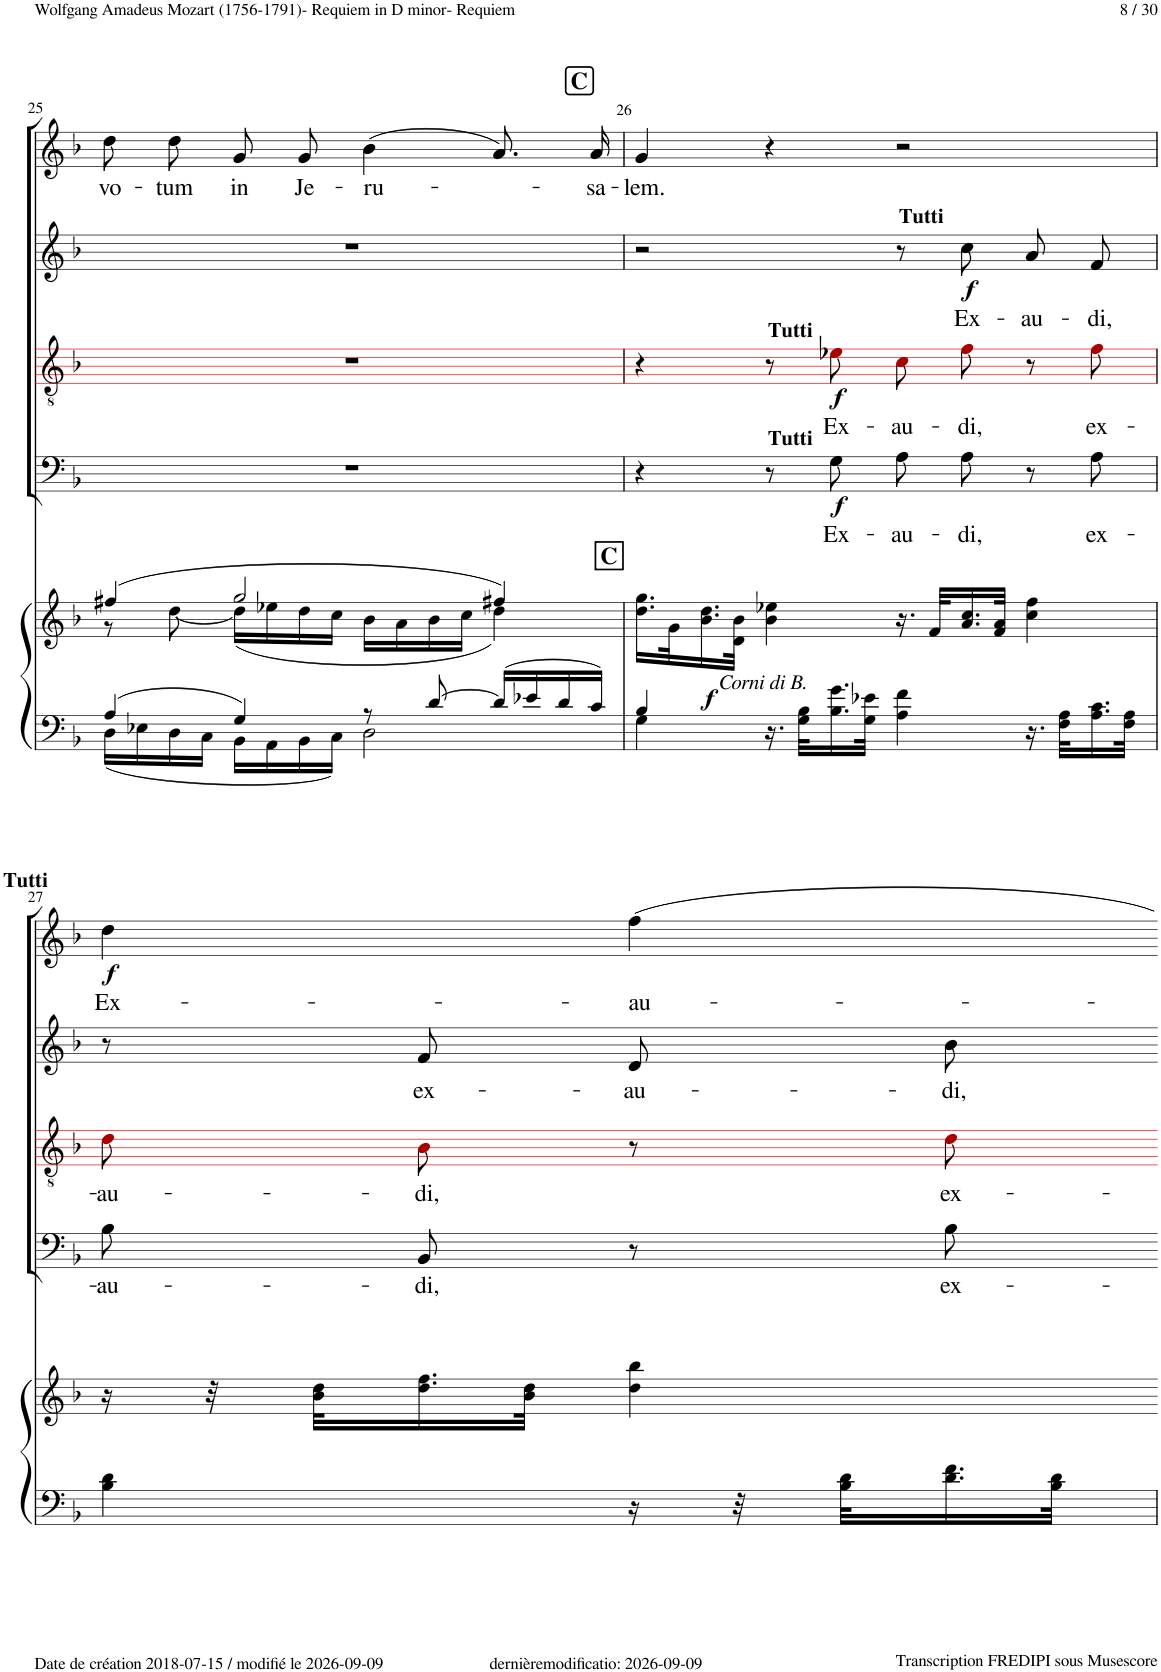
**kern	**kern	**dynam	**kern	**text	**dynam	**kern	**text	**dynam	**kern	**text	**dynam	**kern	**text	**dynam
*part5	*part5	*part5	*part4	*part4	*part4	*part3	*part3	*part3	*part2	*part2	*part2	*part1	*part1	*part1
*staff6	*staff5	*staff5/6	*staff4	*staff4	*staff4	*staff3	*staff3	*staff3	*staff2	*staff2	*staff2	*staff1	*staff1	*staff1
*I"Piano	*	*	*I"Basso Chorus	*	*	*I"Tenor Chorus	*	*	*I"Alto Chorus	*	*	*I"Soprano Chorus	*	*
*I'Pno	*	*	*I'Ch	*	*	*	*	*	*I'Ch	*	*	*I'Ch	*	*
!!LO:PB:g=z
*clefF4	*clefG2	*	*clefF4	*	*	*clefGv2	*	*	*clefG2	*	*	*clefG2	*	*
*	*	*	*	*	*	*ITrd8c14	*	*	*	*	*	*	*	*
*k[b-]	*k[b-]	*	*k[b-]	*	*	*k[b-]	*	*	*k[b-]	*	*	*k[b-]	*	*
*M4/4	*M4/4	*	*M4/4	*	*	*M4/4	*	*	*M4/4	*	*	*M4/4	*	*
*met(c)	*met(c)	*	*met(c)	*	*	*met(c)	*	*	*met(c)	*	*	*met(c)	*	*
=25	=25	=25	=25	=25	=25	=25	=25	=25	=25	=25	=25	=25	=25	=25
*^	*^	*	*	*	*	*	*	*	*	*	*	*	*	*
!	!	!	!	!	!	!	!	!	!	!	!	!	!	!	!LO:LY:b	!
4A/	16D\LL	(4ff#X/	8r	.	1r	.	.	1r	.	.	1r	.	.	8dd\L	vo-	.
.	16E-X\	.	.	.	.	.	.	.	.	.	.	.	.	.	.	.
!	!	!	!	!	!	!	!	!	!	!	!	!	!	!	!LO:LY:b	!
.	16D\	.	[8dd\	.	.	.	.	.	.	.	.	.	.	8dd\J	-tum	.
.	16C\JJ	.	.	.	.	.	.	.	.	.	.	.	.	.	.	.
!	!	!	!	!	!	!	!	!	!	!	!	!	!	!	!LO:LY:b	!
4G/	16BB-\LL	2gg/	(16dd\LL]	.	.	.	.	.	.	.	.	.	.	8g/L	in	.
.	16AA\	.	16ee-X\	.	.	.	.	.	.	.	.	.	.	.	.	.
!	!	!	!	!	!	!	!	!	!	!	!	!	!	!	!LO:LY:b	!
.	16BB-\	.	16dd\	.	.	.	.	.	.	.	.	.	.	8g/J	Je-	.
.	16C\JJ	.	16cc\JJ	.	.	.	.	.	.	.	.	.	.	.	.	.
!	!	!	!	!	!	!	!	!	!	!	!	!	!	!	!LO:LY:b	!
8r	2D\	.	16b-\LL	.	.	.	.	.	.	.	.	.	.	(4b-\	-ru-	.
.	.	.	16a\	.	.	.	.	.	.	.	.	.	.	.	.	.
[8d/	.	.	16b-\	.	.	.	.	.	.	.	.	.	.	.	.	.
.	.	.	16cc\JJ	.	.	.	.	.	.	.	.	.	.	.	.	.
16d/LL]	.	4ff#X/)	4dd\)	.	.	.	.	.	.	.	.	.	.	8.a/L)	.	.
16e-X/	.	.	.	.	.	.	.	.	.	.	.	.	.	.	.	.
16d/	.	.	.	.	.	.	.	.	.	.	.	.	.	.	.	.
!	!	!	!	!	!	!	!	!	!	!	!	!	!	!	!LO:LY:b	!
16c/JJ	.	.	.	.	.	.	.	.	.	.	.	.	.	16a/Jk	-sa-	.
*	*	*v	*v	*	*	*	*	*	*	*	*	*	*	*	*	*
=26	=26	=26	=26	=26	=26	=26	=26	=26	=26	=26	=26	=26	=26	=26	=26
!	!	!LO:TX:a:B:t=C	!	!	!	!	!	!	!	!	!	!	!	!	!
!	!	!	!	!	!	!	!	!	!	!	!	!	!	!LO:LY:b	!
4B-/	4G\	16.dd\ 16.gg\LL	.	4r	.	.	4r	.	.	2r	.	.	4g/	-lem.	.
.	.	32g\K	.	.	.	.	.	.	.	.	.	.	.	.	.
!	!	!LO:TX:b:i:t=Corni di B.	!	!	!	!	!	!	!	!	!	!	!	!	!
!	!	!	!LO:DY:b	!	!	!	!	!	!	!	!	!	!	!	!
.	.	16.b-\ 16.dd\	f	.	.	.	.	.	.	.	.	.	.	.	.
.	.	32d\ 32b-\JJk	.	.	.	.	.	.	.	.	.	.	.	.	.
16.r	4ryy	4b-\ 4ee-X\	.	8r	.	.	8r	.	.	.	.	.	4r	.	.
32G\ 32B-\KLL	.	.	.	.	.	.	.	.	.	.	.	.	.	.	.
!	!	!	!	!	!	!	!LO:TX:a:B:t=Tutti	!	!	!	!	!	!	!	!
!	!	!	!	!LO:TX:a:B:t=Tutti	!	!	!	!	!	!	!	!	!	!	!
!	!	!	!	!	!LO:LY:b	!LO:DY:b	!	!LO:LY:b	!LO:DY:b	!	!	!	!	!	!
16.B-\ 16.g\	.	.	.	8G!\	Ex-	f	8e-X!i\	Ex-	f	.	.	.	.	.	.
32G\ 32e-X\JJk	.	.	.	.	.	.	.	.	.	.	.	.	.	.	.
!	!	!	!	!	!LO:LY:b	!	!	!LO:LY:b	!	!	!	!	!	!	!
4A\ 4f\	2ryy	16.r	.	8A!\L	-au-	.	8c!i\L	-au-	.	8r	.	.	2r	.	.
.	.	32f/KLL	.	.	.	.	.	.	.	.	.	.	.	.	.
!	!	!	!	!	!	!	!	!	!	!LO:TX:a:B:t=Tutti	!	!	!	!	!
!	!	!	!	!	!LO:LY:b	!	!	!LO:LY:b	!	!	!LO:LY:b	!LO:DY:b	!	!	!
.	.	16.a/ 16.cc/	.	8A!\J	-di,	.	8f!i\J	-di,	.	8cc!\	Ex-	f	.	.	.
.	.	32f/ 32a/JJk	.	.	.	.	.	.	.	.	.	.	.	.	.
!	!	!	!	!	!	!	!	!	!	!	!LO:LY:b	!	!	!	!
16.r	.	4cc\ 4ff\	.	8r	.	.	8r	.	.	8a!/L	-au-	.	.	.	.
32F\ 32A\KLL	.	.	.	.	.	.	.	.	.	.	.	.	.	.	.
!	!	!	!	!	!LO:LY:b	!	!	!LO:LY:b	!	!	!LO:LY:b	!	!	!	!
16.A\ 16.c\	.	.	.	8A!\	ex-	.	8f!i\	ex-	.	8f!/J	-di,	.	.	.	.
32F\ 32A\JJk	.	.	.	.	.	.	.	.	.	.	.	.	.	.	.
*v	*v	*	*	*	*	*	*	*	*	*	*	*	*	*	*
!!LO:LB:g=z
=27	=27	=27	=27	=27	=27	=27	=27	=27	=27	=27	=27	=27	=27	=27
!	!	!	!	!	!	!	!	!	!	!	!	!LO:TX:a:B:t=Tutti	!	!
!	!	!	!	!LO:LY:b	!	!	!LO:LY:b	!	!	!	!	!	!LO:LY:b	!LO:DY:b
4B-\ 4d\	16r	.	8B-!\L	-au-	.	8d!i\L	-au-	.	8r	.	.	4dd!\	Ex-	f
.	32r	.	.	.	.	.	.	.	.	.	.	.	.	.
.	32b-\ 32dd\KLL	.	.	.	.	.	.	.	.	.	.	.	.	.
!	!	!	!	!LO:LY:b	!	!	!LO:LY:b	!	!	!LO:LY:b	!	!	!	!
.	16.dd\ 16.ff\	.	8BB-!\J	-di,	.	8B-!i\J	-di,	.	8f!/	ex-	.	.	.	.
.	32b-\ 32dd\JJk	.	.	.	.	.	.	.	.	.	.	.	.	.
!	!	!	!	!	!	!	!	!	!	!LO:LY:b	!	!	!LO:LY:b	!
16r	4dd\ 4bb-\	.	8r	.	.	8r	.	.	8d!/L	-au-	.	4ff!\	-au-	.
32r	.	.	.	.	.	.	.	.	.	.	.	.	.	.
32B-\ 32d\KLL	.	.	.	.	.	.	.	.	.	.	.	.	.	.
!	!	!	!	!LO:LY:b	!	!	!LO:LY:b	!	!	!LO:LY:b	!	!	!	!
16.d\ 16.f\	.	.	8B-!\	ex-	.	8d!i\	ex-	.	8b-!/J	-di,	.	.	.	.
32B-\ 32d\JJk	.	.	.	.	.	.	.	.	.	.	.	.	.	.
=	=	=	=	=	=	=	=	=	=	=	=	=	=	=
*-	*-	*-	*-	*-	*-	*-	*-	*-	*-	*-	*-	*-	*-	*-
